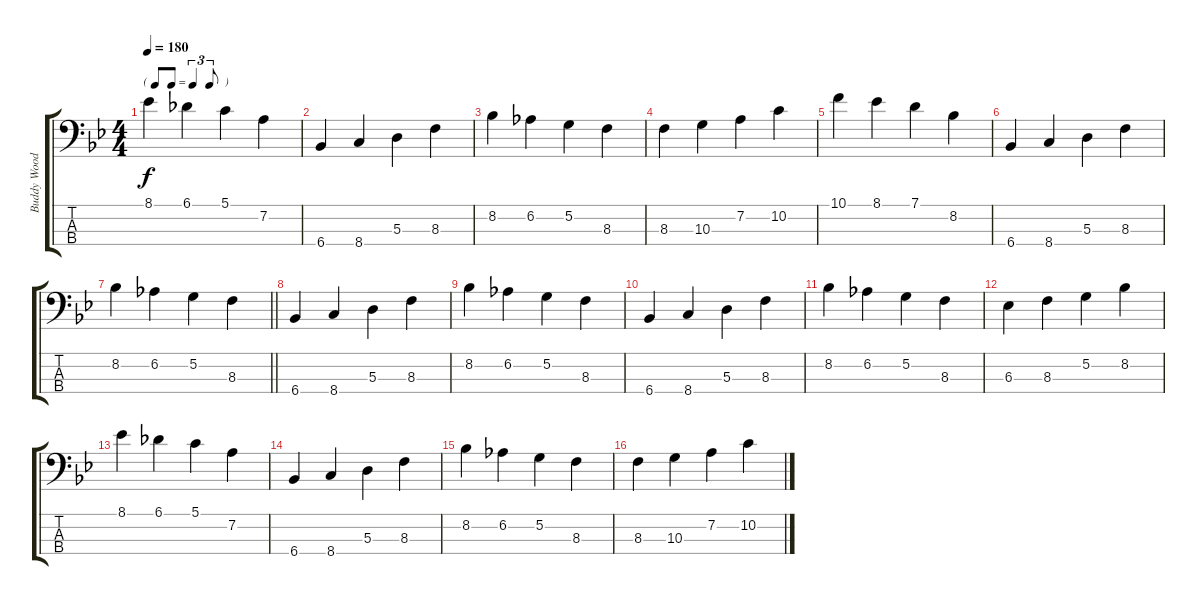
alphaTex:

\track ("Buddy Woodson - Upright Bass" "Buddy Wood") {instrument acousticbass}
\staff {score tabs}
\tuning (G2 D2 A1 E1) {hide}
\ts (4 4)
\tf triplet8th
\tempo 180
\clef f4
\ks bb
8.1.4{dy f} 6.1.4 5.1.4 7.2.4 |
6.4.4 8.4.4 5.3.4 8.3.4 |
8.2.4 6.2.4 5.2.4 8.3.4 |
8.3.4 10.3.4 7.2.4 10.2.4 |
10.1.4 8.1.4 7.1.4 8.2.4 |
6.4.4 8.4.4 5.3.4 8.3.4 |
\barLineRight lightlight
8.2.4 6.2.4 5.2.4 8.3.4 |
6.4.4 8.4.4 5.3.4 8.3.4 |
8.2.4 6.2.4 5.2.4 8.3.4 |
6.4.4 8.4.4 5.3.4 8.3.4 |
8.2.4 6.2.4 5.2.4 8.3.4 |
6.3.4 8.3.4 5.2.4 8.2.4 |
8.1.4 6.1.4 5.1.4 7.2.4 |
6.4.4 8.4.4 5.3.4 8.3.4 |
8.2.4 6.2.4 5.2.4 8.3.4 |
8.3.4 10.3.4 7.2.4 10.2.4
